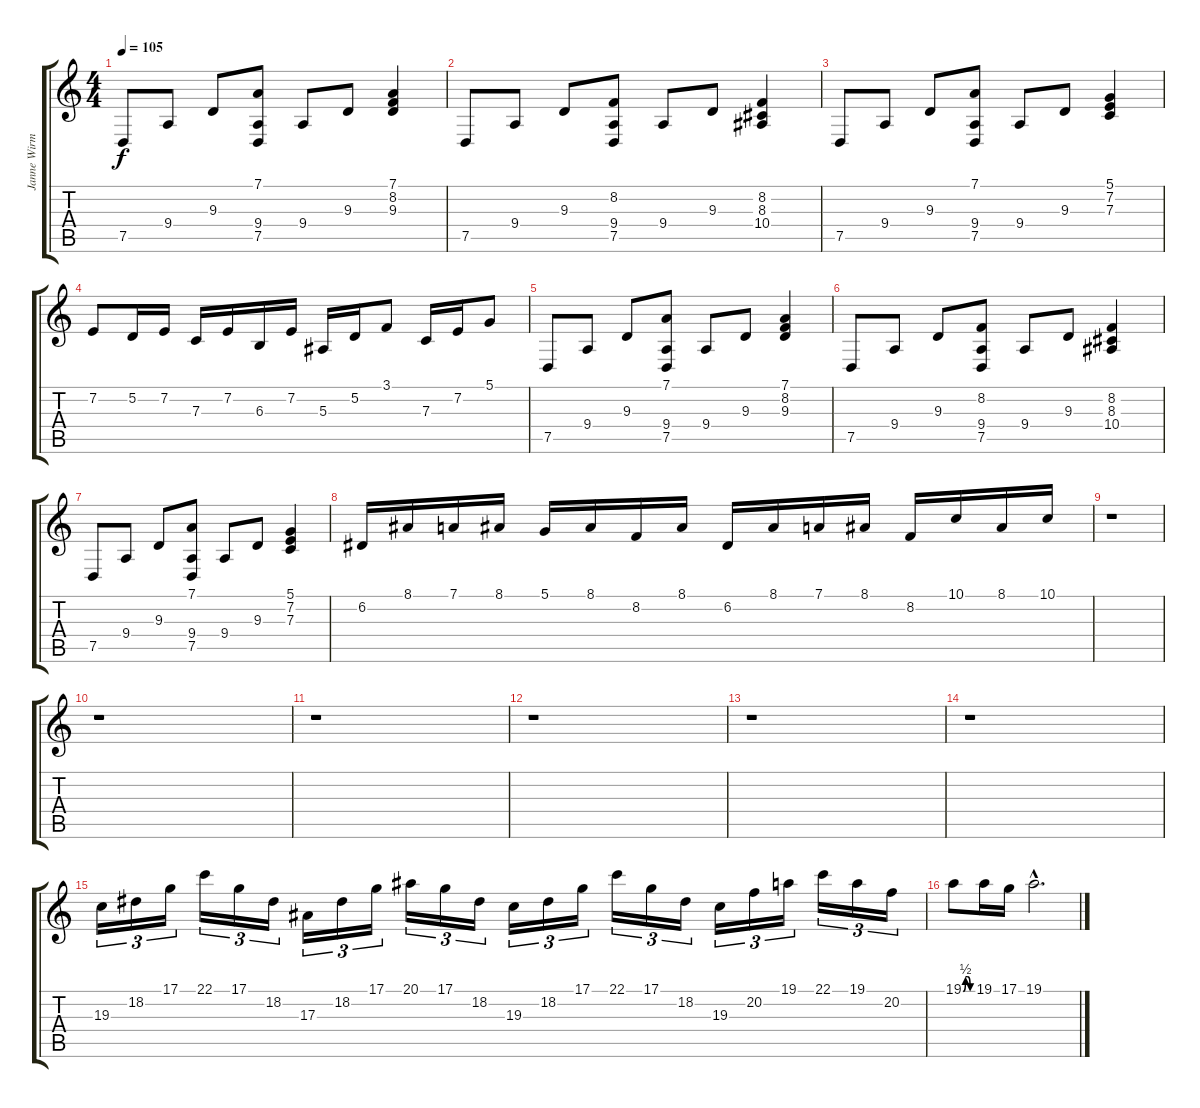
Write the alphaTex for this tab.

\track ("Janne Wirman" "Janne Wirm") {instrument dulcimer}
\staff {score tabs}
\tuning (D4 A3 F3 C3 G2 D2) {hide}
\ts (4 4)
\tempo 105
\clef g2
\ks c
7.5.8{dy f} 9.4.8 9.3.8 (7.1 9.4 7.5).8 9.4.8 9.3.8 (7.1 8.2 9.3).4 |
7.5.8 9.4.8 9.3.8 (8.2 9.4 7.5).8 9.4.8 9.3.8 (8.2 8.3 10.4).4 |
7.5.8 9.4.8 9.3.8 (7.1 9.4 7.5).8 9.4.8 9.3.8 (5.1 7.2 7.3).4 |
7.2.8 5.2.16 7.2.16 7.3.16 7.2.16 6.3.16 7.2.16 5.3.16 5.2.16 3.1.8 7.3.16 7.2.16 5.1.8 |
7.5.8 9.4.8 9.3.8 (7.1 9.4 7.5).8 9.4.8 9.3.8 (7.1 8.2 9.3).4 |
7.5.8 9.4.8 9.3.8 (8.2 9.4 7.5).8 9.4.8 9.3.8 (8.2 8.3 10.4).4 |
7.5.8 9.4.8 9.3.8 (7.1 9.4 7.5).8 9.4.8 9.3.8 (5.1 7.2 7.3).4 |
6.2.16 8.1.16 7.1.16 8.1.16 5.1.16 8.1.16 8.2.16 8.1.16 6.2.16 8.1.16 7.1.16 8.1.16 8.2.16 10.1.16 8.1.16 10.1.16 |
r.1 |
r.1 |
r.1 |
r.1 |
r.1 |
r.1 |
19.3.16{tu (3 2)} 18.2.16{tu (3 2)} 17.1.16{tu (3 2)} 22.1.16{tu (3 2)} 17.1.16{tu (3 2)} 18.2.16{tu (3 2)} 17.3.16{tu (3 2)} 18.2.16{tu (3 2)} 17.1.16{tu (3 2)} 20.1.16{tu (3 2)} 17.1.16{tu (3 2)} 18.2.16{tu (3 2)} 19.3.16{tu (3 2)} 18.2.16{tu (3 2)} 17.1.16{tu (3 2)} 22.1.16{tu (3 2)} 17.1.16{tu (3 2)} 18.2.16{tu (3 2)} 19.3.16{tu (3 2)} 20.2.16{tu (3 2)} 19.1.16{tu (3 2)} 22.1.16{tu (3 2)} 19.1.16{tu (3 2)} 20.2.16{tu (3 2)} |
19.1{be (custom 0 0 15 2 30 2 45 0 60 0)}.8 19.1.16 17.1.16 19.1{hac}.2{d}
